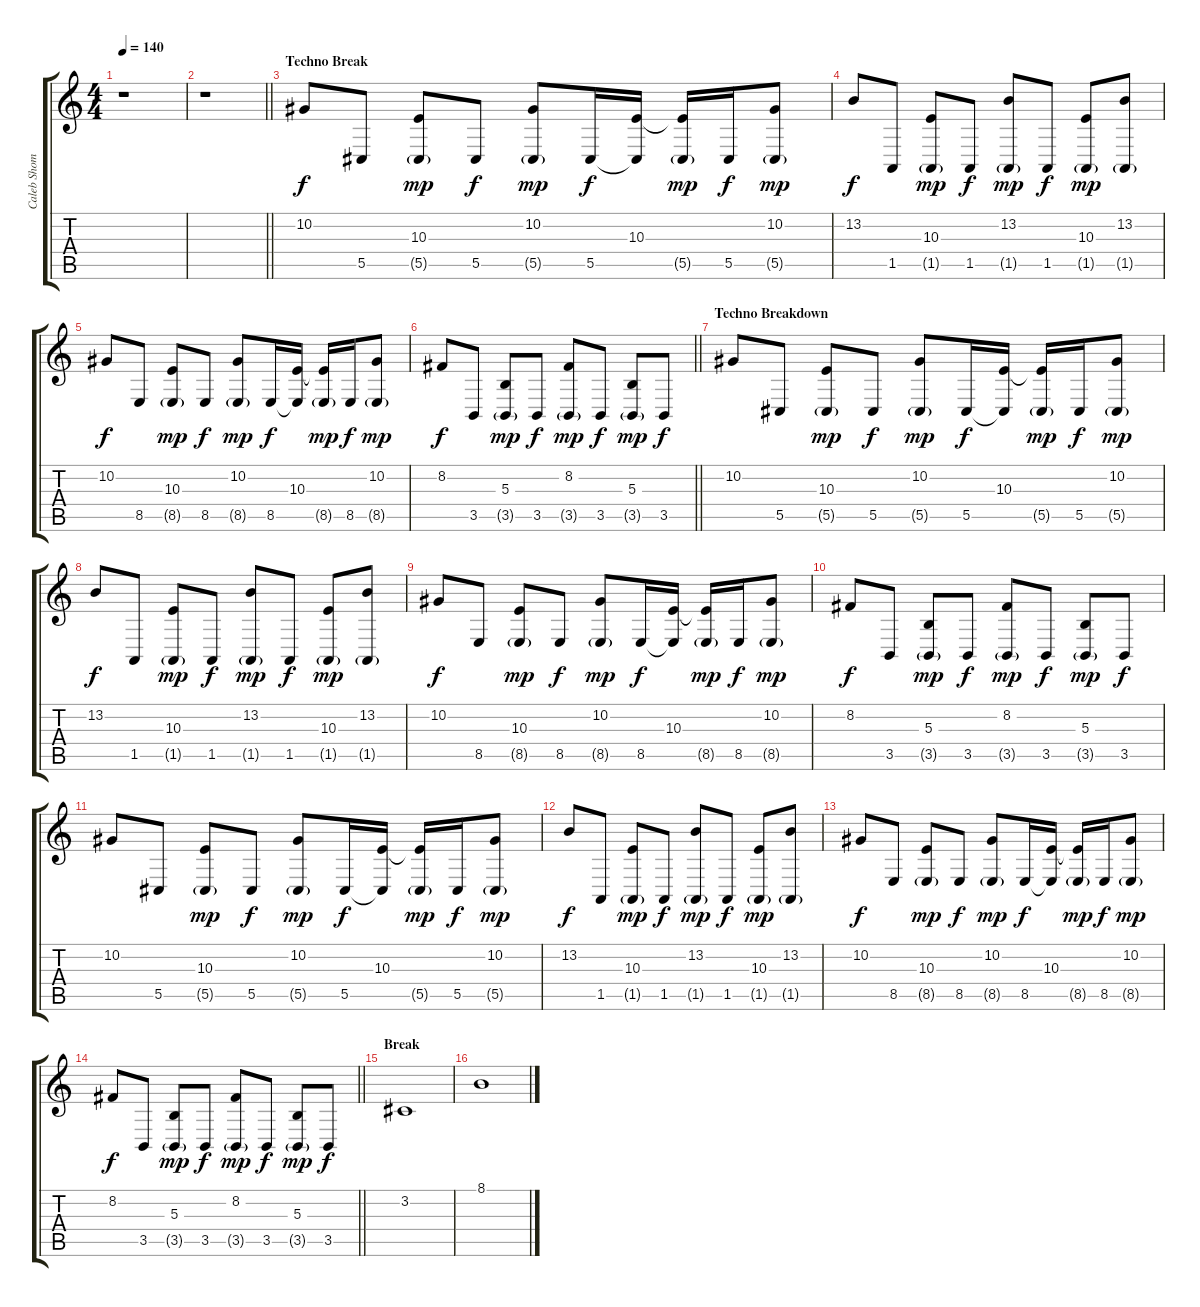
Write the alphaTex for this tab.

\track ("Caleb Shomo" "Caleb Shom") {instrument pad3polysynth}
\staff {score tabs}
\tuning (Eb4 Bb3 Gb3 Db3 Ab2 Db2) {hide}
\ts (4 4)
\tempo 140
\clef g2
\ks c
r.1{dy f} |
\barLineRight lightlight
r.1 |
\section ("" "Techno Break")
10.2.8{instrument lead2sawtooth} 5.5.8 (10.3 5.5{g}).8{dy mp} 5.5.8{dy f} (10.2 5.5{g}).8{dy mp} 5.5.16{dy f} (10.3 5.5{t}).16 (10.3{t} 5.5{g}).16{dy mp} 5.5.16{dy f} (10.2 5.5{g}).8{dy mp} |
13.2.8{dy f} 1.5.8 (10.3 1.5{g}).8{dy mp} 1.5.8{dy f} (13.2 1.5{g}).8{dy mp} 1.5.8{dy f} (10.3 1.5{g}).8{dy mp} (13.2 1.5{g}).8 |
10.2.8{dy f} 8.5.8 (10.3 8.5{g}).8{dy mp} 8.5.8{dy f} (10.2 8.5{g}).8{dy mp} 8.5.16{dy f} (10.3 8.5{t}).16 (10.3{t} 8.5{g}).16{dy mp} 8.5.16{dy f} (10.2 8.5{g}).8{dy mp} |
\barLineRight lightlight
8.2.8{dy f} 3.5.8 (5.3 3.5{g}).8{dy mp} 3.5.8{dy f} (8.2 3.5{g}).8{dy mp} 3.5.8{dy f} (5.3 3.5{g}).8{dy mp} 3.5.8{dy f} |
\section ("" "Techno Breakdown")
10.2.8 5.5.8 (10.3 5.5{g}).8{dy mp} 5.5.8{dy f} (10.2 5.5{g}).8{dy mp} 5.5.16{dy f} (10.3 5.5{t}).16 (10.3{t} 5.5{g}).16{dy mp} 5.5.16{dy f} (10.2 5.5{g}).8{dy mp} |
13.2.8{dy f} 1.5.8 (10.3 1.5{g}).8{dy mp} 1.5.8{dy f} (13.2 1.5{g}).8{dy mp} 1.5.8{dy f} (10.3 1.5{g}).8{dy mp} (13.2 1.5{g}).8 |
10.2.8{dy f} 8.5.8 (10.3 8.5{g}).8{dy mp} 8.5.8{dy f} (10.2 8.5{g}).8{dy mp} 8.5.16{dy f} (10.3 8.5{t}).16 (10.3{t} 8.5{g}).16{dy mp} 8.5.16{dy f} (10.2 8.5{g}).8{dy mp} |
8.2.8{dy f} 3.5.8 (5.3 3.5{g}).8{dy mp} 3.5.8{dy f} (8.2 3.5{g}).8{dy mp} 3.5.8{dy f} (5.3 3.5{g}).8{dy mp} 3.5.8{dy f} |
10.2.8 5.5.8 (10.3 5.5{g}).8{dy mp} 5.5.8{dy f} (10.2 5.5{g}).8{dy mp} 5.5.16{dy f} (10.3 5.5{t}).16 (10.3{t} 5.5{g}).16{dy mp} 5.5.16{dy f} (10.2 5.5{g}).8{dy mp} |
13.2.8{dy f} 1.5.8 (10.3 1.5{g}).8{dy mp} 1.5.8{dy f} (13.2 1.5{g}).8{dy mp} 1.5.8{dy f} (10.3 1.5{g}).8{dy mp} (13.2 1.5{g}).8 |
10.2.8{dy f} 8.5.8 (10.3 8.5{g}).8{dy mp} 8.5.8{dy f} (10.2 8.5{g}).8{dy mp} 8.5.16{dy f} (10.3 8.5{t}).16 (10.3{t} 8.5{g}).16{dy mp} 8.5.16{dy f} (10.2 8.5{g}).8{dy mp} |
\barLineRight lightlight
8.2.8{dy f} 3.5.8 (5.3 3.5{g}).8{dy mp} 3.5.8{dy f} (8.2 3.5{g}).8{dy mp} 3.5.8{dy f} (5.3 3.5{g}).8{dy mp} 3.5.8{dy f} |
\section ("" "Break")
3.2.1 |
8.1.1
